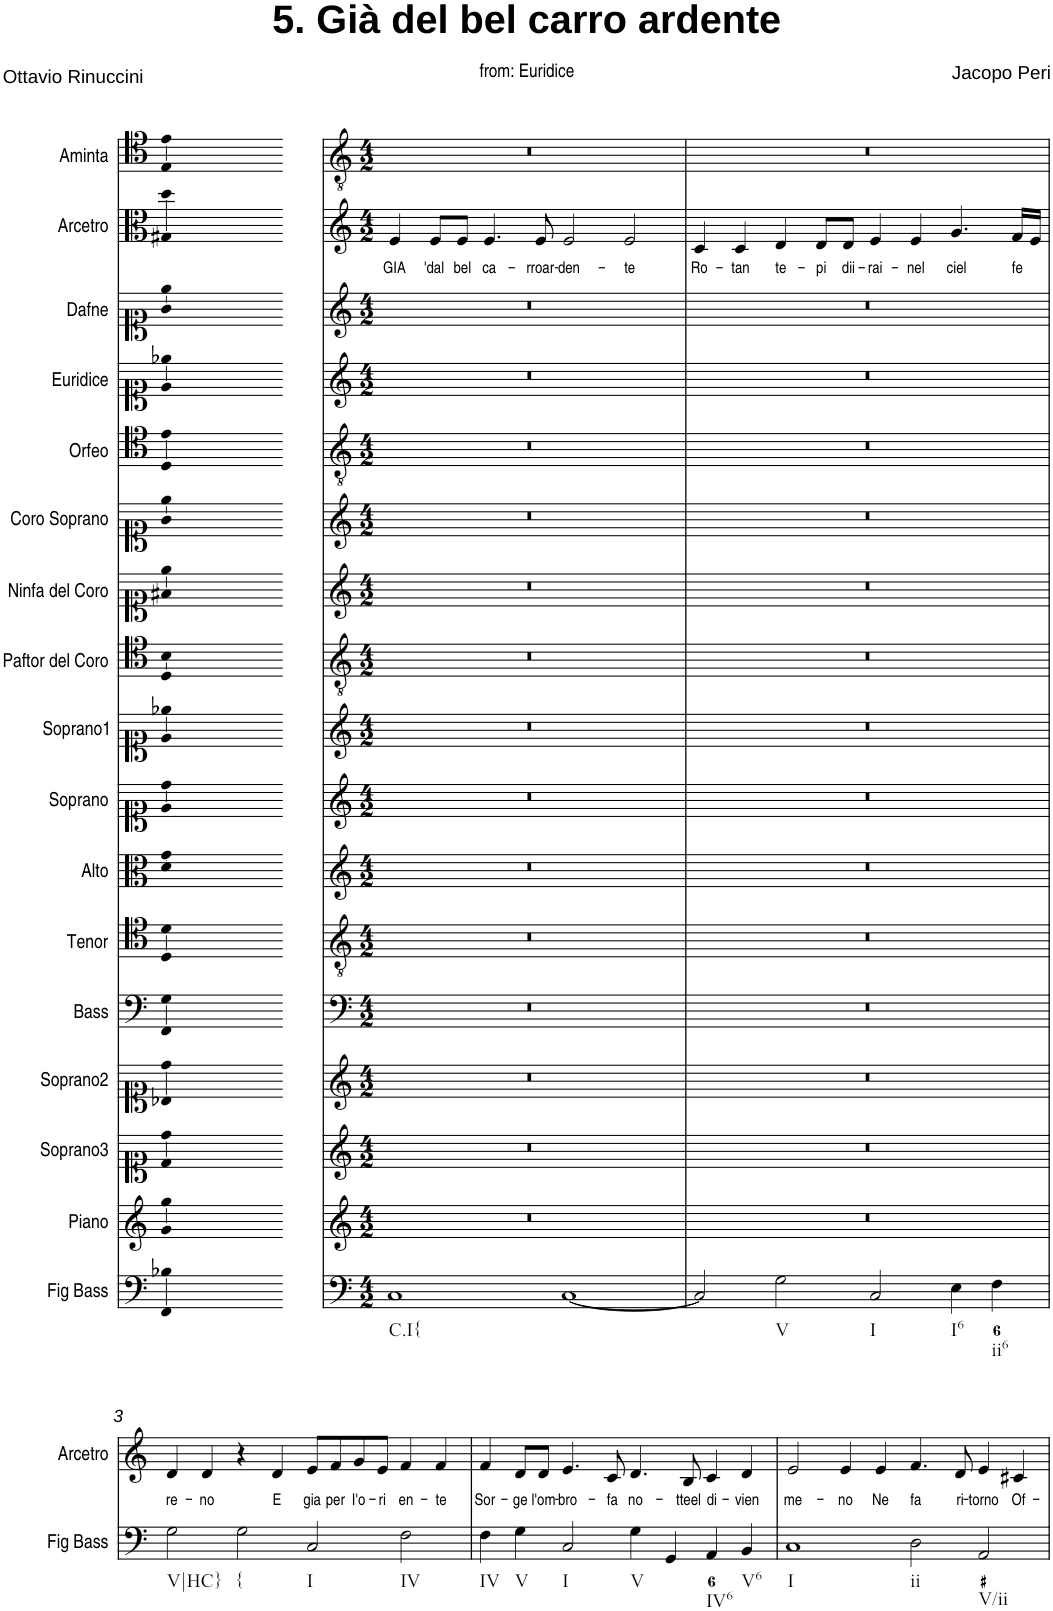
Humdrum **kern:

**kern	**kern	**kern	**kern	**kern	**kern	**kern	**kern	**kern	**kern	**kern	**kern	**kern	**kern	**kern	**kern	**text	**kern
*part17	*part16	*part15	*part14	*part13	*part12	*part11	*part10	*part9	*part8	*part7	*part6	*part5	*part4	*part3	*part2	*part2	*part1
*staff17	*staff16	*staff15	*staff14	*staff13	*staff12	*staff11	*staff10	*staff9	*staff8	*staff7	*staff6	*staff5	*staff4	*staff3	*staff2	*staff2	*staff1
*I"Fig Bass	*I"Piano	*I"Soprano3	*I"Soprano2	*I"Bass	*I"Tenor	*I"Alto	*I"Soprano	*I"Soprano1	*I"Paftor del Coro	*I"Ninfa del Coro	*I"Coro Soprano	*I"Orfeo	*I"Euridice	*I"Dafne	*I"Arcetro	*	*I"Aminta
*I'Fig Bass	*I'Pno.	*I'S.3	*I'S.2	*I'B.	*I'T.	*I'A.	*I'S.	*I'S.1	*I'Paftor del Coro	*I'Ninfa del Coro	*I'Coro Soprano	*I'Orfeo	*I'Euridice	*I'Dafne	*I'Arcetro	*	*I'Aminta
*clefF4	*clefG2	*clefC1	*clefC1	*clefF4	*clefC4	*clefC3	*clefC1	*clefC1	*clefC4	*clefC1	*clefC1	*clefC4	*clefC1	*clefC1	*clefC3	*	*clefC4
*k[]	*k[]	*k[]	*k[]	*k[]	*k[]	*k[]	*k[]	*k[]	*k[]	*k[]	*k[]	*k[]	*k[]	*k[]	*k[]	*	*k[]
=	=	=	=	=	=	=	=	=	=	=	=	=	=	=	=	=	=
1ryy	1ryy	1ryy	1ryy	1ryy	1ryy	1ryy	1ryy	1ryy	1ryy	1ryy	1ryy	1ryy	1ryy	1ryy	1ryy	.	1ryy
=1-	=1-	=1-	=1-	=1-	=1-	=1-	=1-	=1-	=1-	=1-	=1-	=1-	=1-	=1-	=1-	=1-	=1-
*	*	*clefG2	*clefG2	*	*clefGv2	*clefG2	*clefG2	*clefG2	*clefGv2	*clefG2	*clefG2	*clefGv2	*clefG2	*clefG2	*clefG2	*	*clefGv2
*M4/2	*M4/2	*M4/2	*M4/2	*M4/2	*M4/2	*M4/2	*M4/2	*M4/2	*M4/2	*M4/2	*M4/2	*M4/2	*M4/2	*M4/2	*M4/2	*	*M4/2
!LO:TX:b:t=C.I{	!	!	!	!	!	!	!	!	!	!	!	!	!	!	!	!	!
!	!	!	!	!	!	!	!	!	!	!	!	!	!	!	!	!LO:LY:b	!
1C	0r	0r	0r	0r	0r	0r	0r	0r	0r	0r	0r	0r	0r	0r	4e/	GIA	0r
!	!	!	!	!	!	!	!	!	!	!	!	!	!	!	!	!LO:LY:b	!
.	.	.	.	.	.	.	.	.	.	.	.	.	.	.	8e/L	'dal	.
!	!	!	!	!	!	!	!	!	!	!	!	!	!	!	!	!LO:LY:b	!
.	.	.	.	.	.	.	.	.	.	.	.	.	.	.	8e/J	bel	.
!	!	!	!	!	!	!	!	!	!	!	!	!	!	!	!	!LO:LY:b	!
.	.	.	.	.	.	.	.	.	.	.	.	.	.	.	4.e/	ca-	.
!	!	!	!	!	!	!	!	!	!	!	!	!	!	!	!	!LO:LY:b	!
.	.	.	.	.	.	.	.	.	.	.	.	.	.	.	8e/	-rroar-	.
!	!	!	!	!	!	!	!	!	!	!	!	!	!	!	!	!LO:LY:b	!
[1C	.	.	.	.	.	.	.	.	.	.	.	.	.	.	2e/	-den-	.
!	!	!	!	!	!	!	!	!	!	!	!	!	!	!	!	!LO:LY:b	!
.	.	.	.	.	.	.	.	.	.	.	.	.	.	.	2e/	-te	.
=2	=2	=2	=2	=2	=2	=2	=2	=2	=2	=2	=2	=2	=2	=2	=2	=2	=2
!	!	!	!	!	!	!	!	!	!	!	!	!	!	!	!	!LO:LY:b	!
2C/]	0r	0r	0r	0r	0r	0r	0r	0r	0r	0r	0r	0r	0r	0r	4c/	Ro-	0r
!	!	!	!	!	!	!	!	!	!	!	!	!	!	!	!	!LO:LY:b	!
.	.	.	.	.	.	.	.	.	.	.	.	.	.	.	4c/	-tan	.
!LO:TX:b:t=V	!	!	!	!	!	!	!	!	!	!	!	!	!	!	!	!	!
!	!	!	!	!	!	!	!	!	!	!	!	!	!	!	!	!LO:LY:b	!
2G\	.	.	.	.	.	.	.	.	.	.	.	.	.	.	4d/	te-	.
!	!	!	!	!	!	!	!	!	!	!	!	!	!	!	!	!LO:LY:b	!
.	.	.	.	.	.	.	.	.	.	.	.	.	.	.	8d/L	-pi	.
!	!	!	!	!	!	!	!	!	!	!	!	!	!	!	!	!LO:LY:b	!
.	.	.	.	.	.	.	.	.	.	.	.	.	.	.	8d/J	dii-	.
!LO:TX:b:t=I	!	!	!	!	!	!	!	!	!	!	!	!	!	!	!	!	!
!	!	!	!	!	!	!	!	!	!	!	!	!	!	!	!	!LO:LY:b	!
2C/	.	.	.	.	.	.	.	.	.	.	.	.	.	.	4e/	-rai-	.
!	!	!	!	!	!	!	!	!	!	!	!	!	!	!	!	!LO:LY:b	!
.	.	.	.	.	.	.	.	.	.	.	.	.	.	.	4e/	-nel	.
!LO:TX:b:t=I6	!	!	!	!	!	!	!	!	!	!	!	!	!	!	!	!	!
!	!	!	!	!	!	!	!	!	!	!	!	!	!	!	!	!LO:LY:b	!
4E\	.	.	.	.	.	.	.	.	.	.	.	.	.	.	4.g/	ciel	.
!LO:TX:b:t=ii6	!	!	!	!	!	!	!	!	!	!	!	!	!	!	!	!	!
4F\	.	.	.	.	.	.	.	.	.	.	.	.	.	.	.	.	.
!	!	!	!	!	!	!	!	!	!	!	!	!	!	!	!	!LO:LY:b	!
.	.	.	.	.	.	.	.	.	.	.	.	.	.	.	16f/LL	fe	.
.	.	.	.	.	.	.	.	.	.	.	.	.	.	.	16e/JJ	.	.
!!LO:LB:g=z
=3	=3	=3	=3	=3	=3	=3	=3	=3	=3	=3	=3	=3	=3	=3	=3	=3	=3
!LO:TX:b:t=V|HC}	!	!	!	!	!	!	!	!	!	!	!	!	!	!	!	!	!
!	!	!	!	!	!	!	!	!	!	!	!	!	!	!	!	!LO:LY:b	!
2G\	0r	0r	0r	0r	0r	0r	0r	0r	0r	0r	0r	0r	0r	0r	4d/	re-	0r
!	!	!	!	!	!	!	!	!	!	!	!	!	!	!	!	!LO:LY:b	!
.	.	.	.	.	.	.	.	.	.	.	.	.	.	.	4d/	-no	.
!LO:TX:b:t={	!	!	!	!	!	!	!	!	!	!	!	!	!	!	!	!	!
2G\	.	.	.	.	.	.	.	.	.	.	.	.	.	.	4r	.	.
!	!	!	!	!	!	!	!	!	!	!	!	!	!	!	!	!LO:LY:b	!
.	.	.	.	.	.	.	.	.	.	.	.	.	.	.	4d/	E	.
!LO:TX:b:t=I	!	!	!	!	!	!	!	!	!	!	!	!	!	!	!	!	!
!	!	!	!	!	!	!	!	!	!	!	!	!	!	!	!	!LO:LY:b	!
2C/	.	.	.	.	.	.	.	.	.	.	.	.	.	.	8e/L	gia	.
!	!	!	!	!	!	!	!	!	!	!	!	!	!	!	!	!LO:LY:b	!
.	.	.	.	.	.	.	.	.	.	.	.	.	.	.	8f/	per	.
!	!	!	!	!	!	!	!	!	!	!	!	!	!	!	!	!LO:LY:b	!
.	.	.	.	.	.	.	.	.	.	.	.	.	.	.	8g/	I'o-	.
!	!	!	!	!	!	!	!	!	!	!	!	!	!	!	!	!LO:LY:b	!
.	.	.	.	.	.	.	.	.	.	.	.	.	.	.	8e/J	-ri	.
!LO:TX:b:t=IV	!	!	!	!	!	!	!	!	!	!	!	!	!	!	!	!	!
!	!	!	!	!	!	!	!	!	!	!	!	!	!	!	!	!LO:LY:b	!
2F\	.	.	.	.	.	.	.	.	.	.	.	.	.	.	4f/	en-	.
!	!	!	!	!	!	!	!	!	!	!	!	!	!	!	!	!LO:LY:b	!
.	.	.	.	.	.	.	.	.	.	.	.	.	.	.	4f/	-te	.
=4	=4	=4	=4	=4	=4	=4	=4	=4	=4	=4	=4	=4	=4	=4	=4	=4	=4
!LO:TX:b:t=IV	!	!	!	!	!	!	!	!	!	!	!	!	!	!	!	!	!
!	!	!	!	!	!	!	!	!	!	!	!	!	!	!	!	!LO:LY:b	!
4F\	0r	0r	0r	0r	0r	0r	0r	0r	0r	0r	0r	0r	0r	0r	4f/	Sor-	0r
!LO:TX:b:t=V	!	!	!	!	!	!	!	!	!	!	!	!	!	!	!	!	!
!	!	!	!	!	!	!	!	!	!	!	!	!	!	!	!	!LO:LY:b	!
4G\	.	.	.	.	.	.	.	.	.	.	.	.	.	.	8d/L	-ge	.
!	!	!	!	!	!	!	!	!	!	!	!	!	!	!	!	!LO:LY:b	!
.	.	.	.	.	.	.	.	.	.	.	.	.	.	.	8d/J	l'om-	.
!LO:TX:b:t=I	!	!	!	!	!	!	!	!	!	!	!	!	!	!	!	!	!
!	!	!	!	!	!	!	!	!	!	!	!	!	!	!	!	!LO:LY:b	!
2C/	.	.	.	.	.	.	.	.	.	.	.	.	.	.	4.e/	-bro-	.
!	!	!	!	!	!	!	!	!	!	!	!	!	!	!	!	!LO:LY:b	!
.	.	.	.	.	.	.	.	.	.	.	.	.	.	.	8c/	-fa	.
!LO:TX:b:t=V	!	!	!	!	!	!	!	!	!	!	!	!	!	!	!	!	!
!	!	!	!	!	!	!	!	!	!	!	!	!	!	!	!	!LO:LY:b	!
4G\	.	.	.	.	.	.	.	.	.	.	.	.	.	.	4.d/	no-	.
4GG/	.	.	.	.	.	.	.	.	.	.	.	.	.	.	.	.	.
!	!	!	!	!	!	!	!	!	!	!	!	!	!	!	!	!LO:LY:b	!
.	.	.	.	.	.	.	.	.	.	.	.	.	.	.	8B/	-tteel	.
!LO:TX:b:t=IV6	!	!	!	!	!	!	!	!	!	!	!	!	!	!	!	!	!
!	!	!	!	!	!	!	!	!	!	!	!	!	!	!	!	!LO:LY:b	!
4AA/	.	.	.	.	.	.	.	.	.	.	.	.	.	.	4c/	di-	.
!LO:TX:b:t=V6	!	!	!	!	!	!	!	!	!	!	!	!	!	!	!	!	!
!	!	!	!	!	!	!	!	!	!	!	!	!	!	!	!	!LO:LY:b	!
4BB/	.	.	.	.	.	.	.	.	.	.	.	.	.	.	4d/	-vien	.
=5	=5	=5	=5	=5	=5	=5	=5	=5	=5	=5	=5	=5	=5	=5	=5	=5	=5
!LO:TX:b:t=I	!	!	!	!	!	!	!	!	!	!	!	!	!	!	!	!	!
!	!	!	!	!	!	!	!	!	!	!	!	!	!	!	!	!LO:LY:b	!
1C	0r	0r	0r	0r	0r	0r	0r	0r	0r	0r	0r	0r	0r	0r	2e/	me-	0r
!	!	!	!	!	!	!	!	!	!	!	!	!	!	!	!	!LO:LY:b	!
.	.	.	.	.	.	.	.	.	.	.	.	.	.	.	4e/	-no	.
!	!	!	!	!	!	!	!	!	!	!	!	!	!	!	!	!LO:LY:b	!
.	.	.	.	.	.	.	.	.	.	.	.	.	.	.	4e/	Ne	.
!LO:TX:b:t=ii	!	!	!	!	!	!	!	!	!	!	!	!	!	!	!	!	!
!	!	!	!	!	!	!	!	!	!	!	!	!	!	!	!	!LO:LY:b	!
2D\	.	.	.	.	.	.	.	.	.	.	.	.	.	.	4.f/	fa	.
!	!	!	!	!	!	!	!	!	!	!	!	!	!	!	!	!LO:LY:b	!
.	.	.	.	.	.	.	.	.	.	.	.	.	.	.	8d/	ri-	.
!LO:TX:b:t=V/ii	!	!	!	!	!	!	!	!	!	!	!	!	!	!	!	!	!
!	!	!	!	!	!	!	!	!	!	!	!	!	!	!	!	!LO:LY:b	!
2AA/	.	.	.	.	.	.	.	.	.	.	.	.	.	.	4e/	-torno	.
!	!	!	!	!	!	!	!	!	!	!	!	!	!	!	!	!LO:LY:b	!
.	.	.	.	.	.	.	.	.	.	.	.	.	.	.	4c#X/	Of-	.
=	=	=	=	=	=	=	=	=	=	=	=	=	=	=	=	=	=
*-	*-	*-	*-	*-	*-	*-	*-	*-	*-	*-	*-	*-	*-	*-	*-	*-	*-
